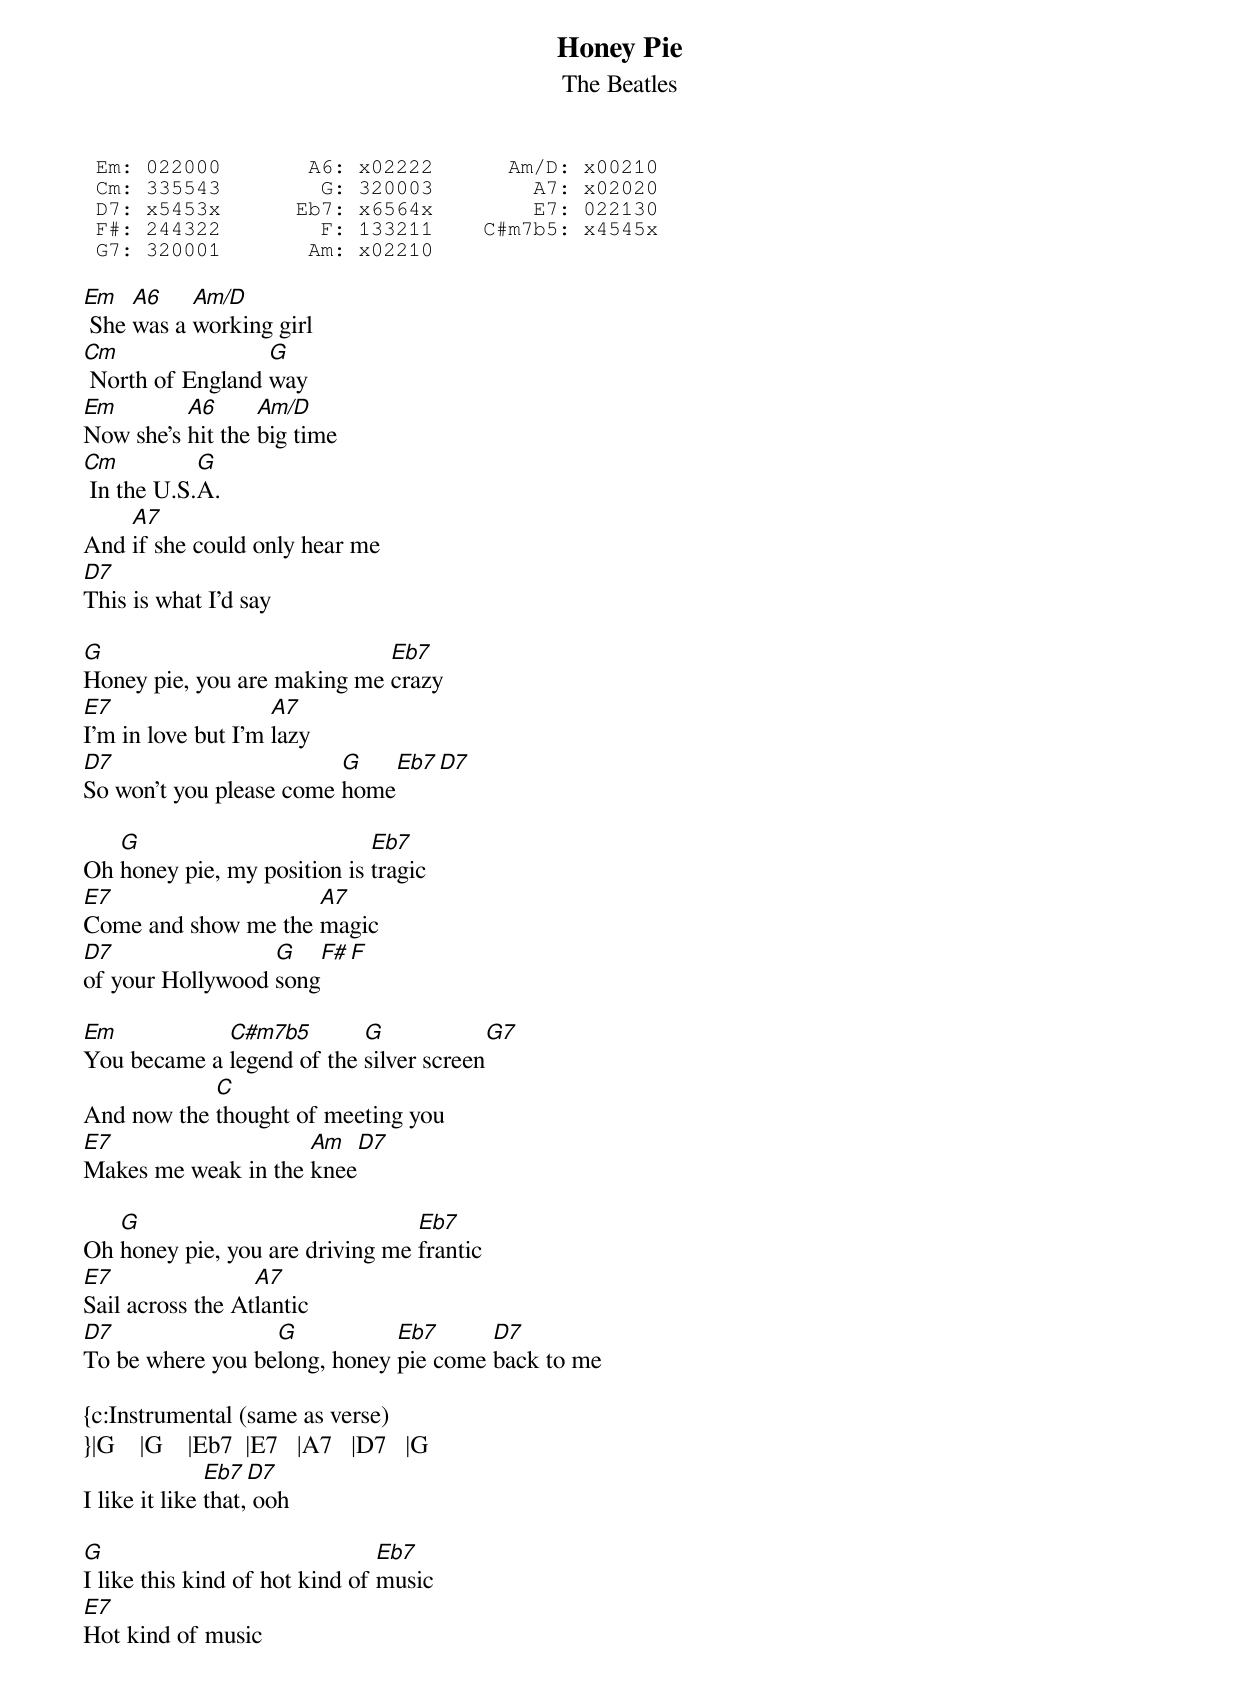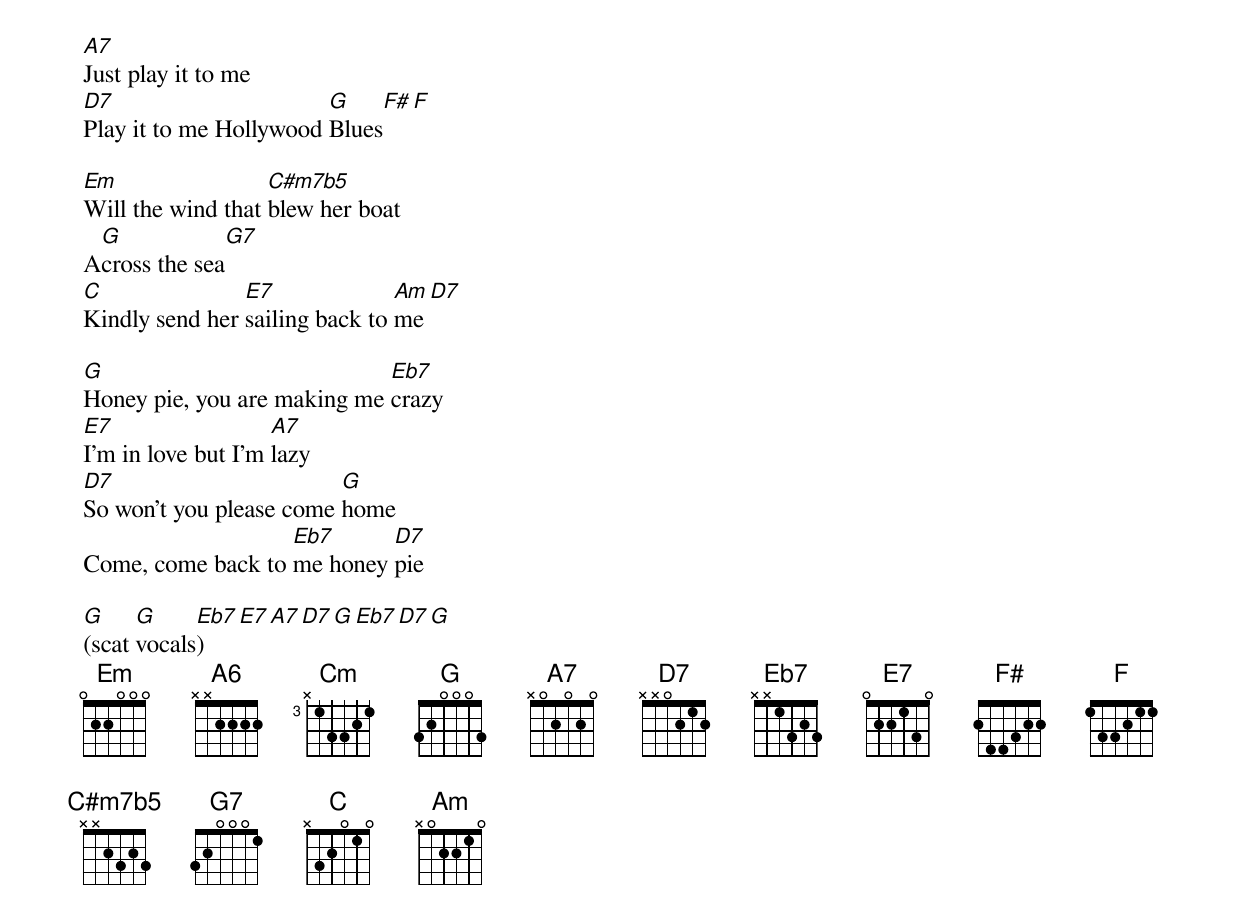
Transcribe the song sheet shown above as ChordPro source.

{title: Honey Pie}
{subtitle: The Beatles}

{sot}
 Em: 022000       A6: x02222      Am/D: x00210
 Cm: 335543        G: 320003        A7: x02020
 D7: x5453x      Eb7: x6564x        E7: 022130
 F#: 244322        F: 133211    C#m7b5: x4545x
 G7: 320001       Am: x02210
{eot}

[Em] She [A6]was a [Am/D]working girl
[Cm] North of England [G]way
[Em]Now she's [A6]hit the [Am/D]big time
[Cm] In the U.S.[G]A.
And [A7]if she could only hear me
[D7]This is what I'd say

[G]Honey pie, you are making me [Eb7]crazy
[E7]I'm in love but I'm [A7]lazy
[D7]So won't you please come [G]home[Eb7][D7]

Oh [G]honey pie, my position is [Eb7]tragic
[E7]Come and show me the [A7]magic
[D7]of your Hollywood [G]song[F#][F]

[Em]You became a [C#m7b5]legend of the [G]silver screen[G7]
And now the [C]thought of meeting you
[E7]Makes me weak in the [Am]knee[D7]

Oh [G]honey pie, you are driving me [Eb7]frantic
[E7]Sail across the At[A7]lantic
[D7]To be where you be[G]long, honey [Eb7]pie come [D7]back to me

{c:Instrumental (same as verse)
}|G    |G    |Eb7  |E7   |A7   |D7   |G
I like it like [Eb7]that,[D7] ooh

[G]I like this kind of hot kind of [Eb7]music
[E7]Hot kind of music
[A7]Just play it to me
[D7]Play it to me Hollywood [G]Blues[F#][F]

[Em]Will the wind that [C#m7b5]blew her boat
A[G]cross the sea[G7]
[C]Kindly send her [E7]sailing back to [Am]me[D7]

[G]Honey pie, you are making me [Eb7]crazy
[E7]I'm in love but I'm [A7]lazy
[D7]So won't you please come [G]home
Come, come back to [Eb7]me honey [D7]pie

[G](scat [G]vocals[Eb7])[E7][A7][D7][G][Eb7][D7][G]
